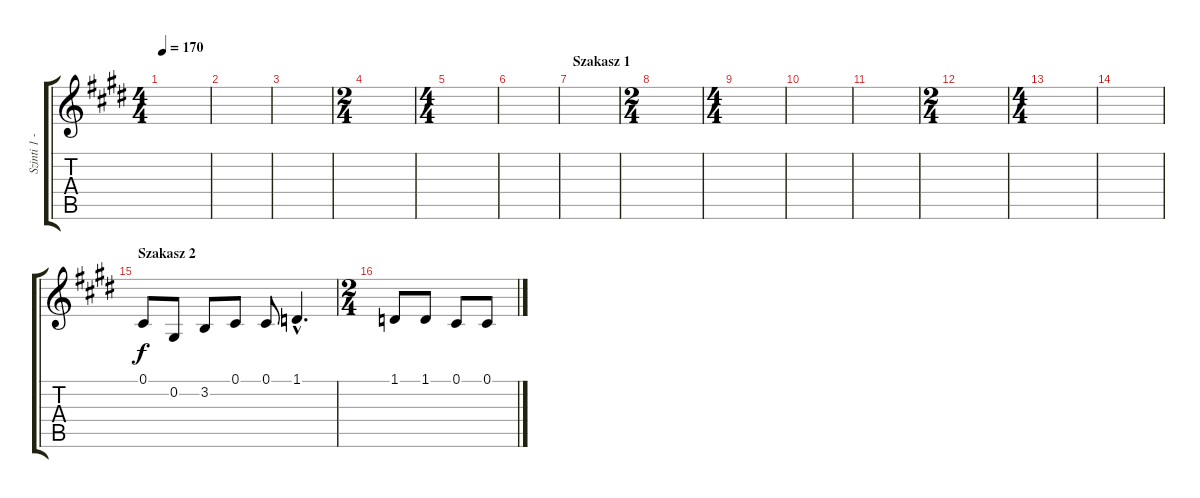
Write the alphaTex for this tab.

\track ("Szinti 1 - Lead, Szóló" "Szinti 1 -") {instrument lead1square}
\staff {score tabs}
\tuning (Db4 Ab3 E3 B2 Gb2 Db2) {hide}
\ts (4 4)
\tempo 170
\clef g2
\ks c#minor
|
|
|
\ts (2 4)
|
\ts (4 4)
|
|
\section ("" "Szakasz 1")
|
\ts (2 4)
|
\ts (4 4)
|
|
|
\ts (2 4)
|
\ts (4 4)
|
|
\section ("" "Szakasz 2")
0.1.8 0.2.8 3.2.8 0.1.8 0.1.8 1.1{hac}.4{d} |
\ts (2 4)
1.1.8 1.1.8 0.1.8 0.1.8
